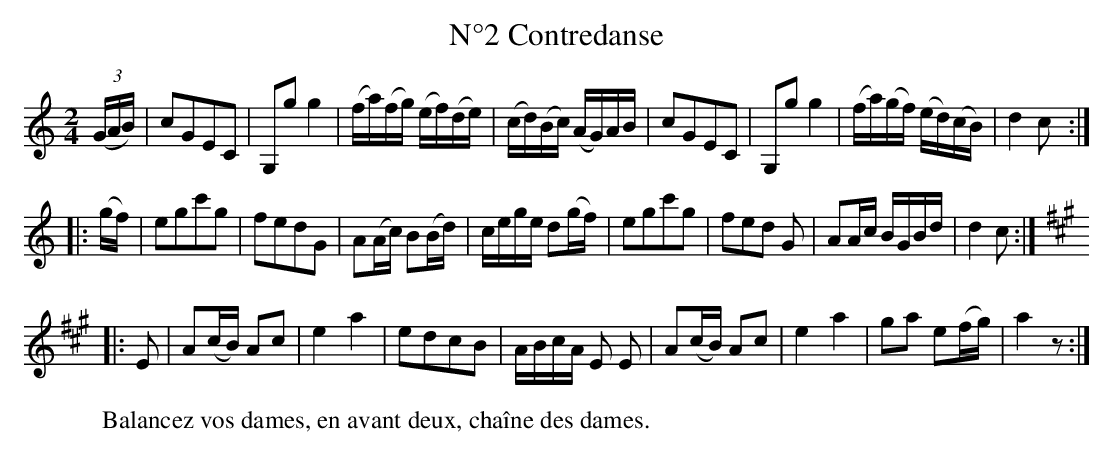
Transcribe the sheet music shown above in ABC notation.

X:1
T:N°2 Contredanse
M:2/4
K:Cmaj
L:1/16
((3GAB)|c2G2E2C2|G,2g2 g4|(fa)(fg) (ef)(de)|(cd)(Bc) (AG)AB|c2G2E2C2|G,2g2 g4|(fa)(gf) (ed)(cB)|d4 c2:|
|:(gf)|e2g2c'2g2|f2e2d2G2|A2(Ac) B2(Bd)|cege d2(gf)|e2g2c'2g2|f2e2d2 G2|A2Ac BGBd|d4 c2:|
K:Amaj
|:E2|A2(cB) A2c2|e4 a4|e2d2c2B2|ABcA E2 E2|A2(cB) A2c2|e4 a4|g2a2 e2(fg)|a4 z2:|]
W:Balancez vos dames, en avant deux, chaîne des dames.
